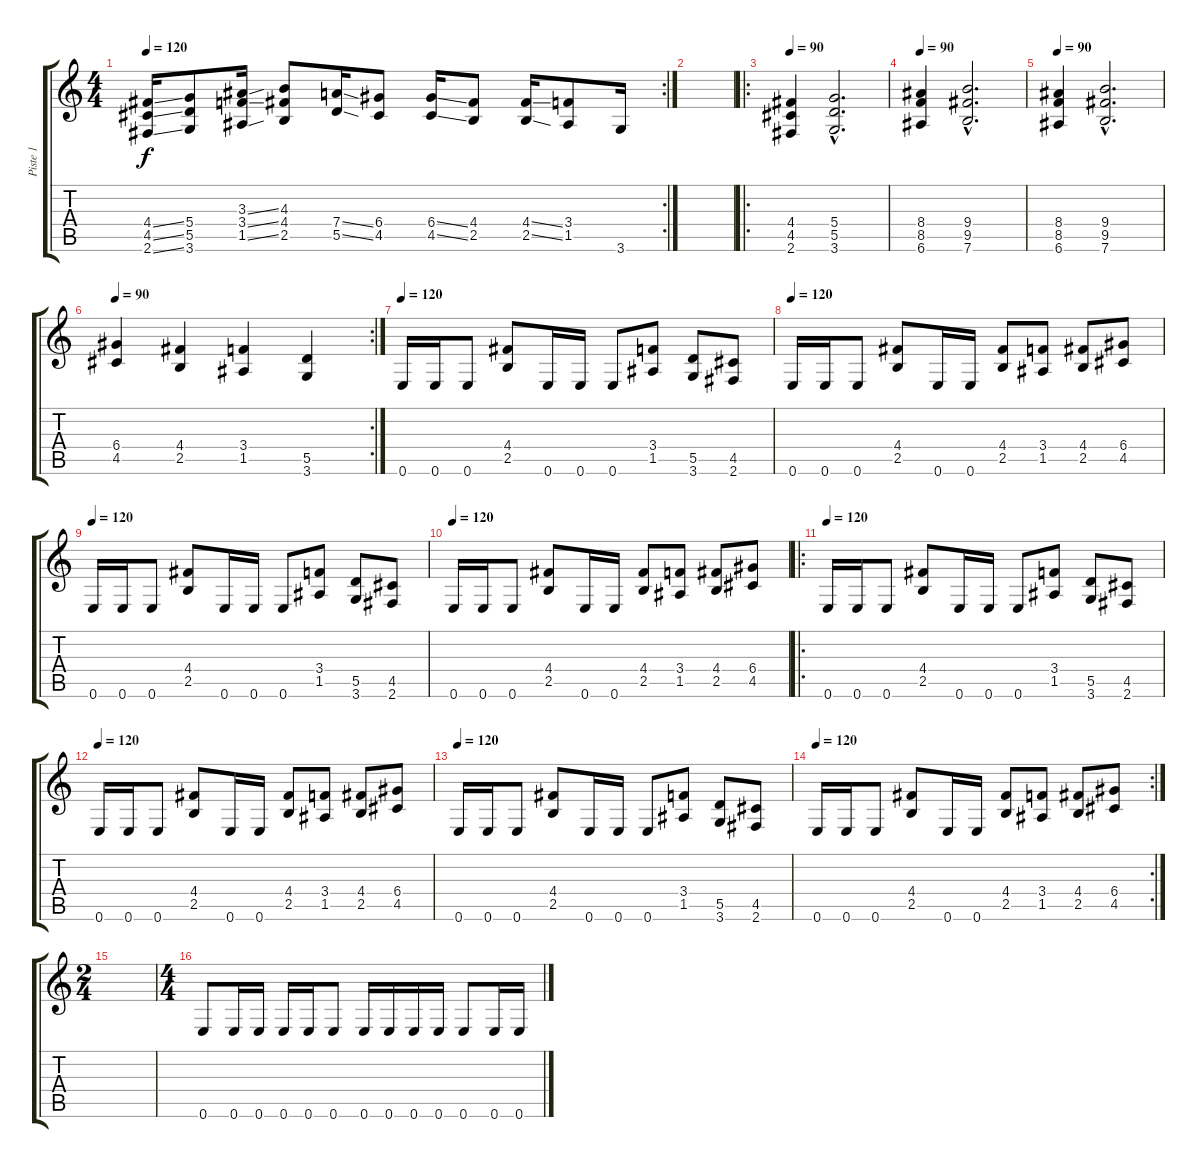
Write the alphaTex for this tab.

\track ("Piste 1" "Piste 1") {instrument distortionguitar}
\staff {score tabs}
\tuning (E4 B3 G3 D3 A2 E2) {hide}
\rc 2
\ts (4 4)
\tempo 120
\clef g2
\ks c
(4.4{ss} 4.5{ss} 2.6{ss}).16{dy f} (5.4 5.5 3.6).8 (3.3{ss} 3.4{ss} 1.5{ss}).16 (4.3 4.4 2.5).8 (7.4{ss} 5.5{ss}).16 (6.4 4.5).8 (6.4{ss} 4.5{ss}).16 (4.4 2.5).8 (4.4{ss} 2.5{ss}).16 (3.4 1.5).8 3.6.16 |
|
\ro
\tempo 90
(4.4 4.5 2.6).4 (5.4{hac} 5.5{hac} 3.6{hac}).2{d} |
\tempo 90
(8.4 8.5 6.6).4 (9.4{hac} 9.5{hac} 7.6{hac}).2{d} |
\tempo 90
(8.4 8.5 6.6).4 (9.4{hac} 9.5{hac} 7.6{hac}).2{d} |
\rc 2
\tempo 90
(6.4 4.5).4 (4.4 2.5).4 (3.4 1.5).4 (5.5 3.6).4 |
\tempo 120
0.6.16 0.6.16 0.6.8 (4.4 2.5).8 0.6.16 0.6.16 0.6.8 (3.4 1.5).8 (5.5 3.6).8 (4.5 2.6).8 |
\tempo 120
0.6.16 0.6.16 0.6.8 (4.4 2.5).8 0.6.16 0.6.16 (4.4 2.5).8 (3.4 1.5).8 (4.4 2.5).8 (6.4 4.5).8 |
\tempo 120
0.6.16 0.6.16 0.6.8 (4.4 2.5).8 0.6.16 0.6.16 0.6.8 (3.4 1.5).8 (5.5 3.6).8 (4.5 2.6).8 |
\tempo 120
0.6.16 0.6.16 0.6.8 (4.4 2.5).8 0.6.16 0.6.16 (4.4 2.5).8 (3.4 1.5).8 (4.4 2.5).8 (6.4 4.5).8 |
\ro
\tempo 120
0.6.16 0.6.16 0.6.8 (4.4 2.5).8 0.6.16 0.6.16 0.6.8 (3.4 1.5).8 (5.5 3.6).8 (4.5 2.6).8 |
\tempo 120
0.6.16 0.6.16 0.6.8 (4.4 2.5).8 0.6.16 0.6.16 (4.4 2.5).8 (3.4 1.5).8 (4.4 2.5).8 (6.4 4.5).8 |
\tempo 120
0.6.16 0.6.16 0.6.8 (4.4 2.5).8 0.6.16 0.6.16 0.6.8 (3.4 1.5).8 (5.5 3.6).8 (4.5 2.6).8 |
\rc 2
\tempo 120
0.6.16 0.6.16 0.6.8 (4.4 2.5).8 0.6.16 0.6.16 (4.4 2.5).8 (3.4 1.5).8 (4.4 2.5).8 (6.4 4.5).8 |
\ts (2 4)
|
\ts (4 4)
0.6.8 0.6.16 0.6.16 0.6.16 0.6.16 0.6.8 0.6.16 0.6.16 0.6.16 0.6.16 0.6.8 0.6.16 0.6.16
